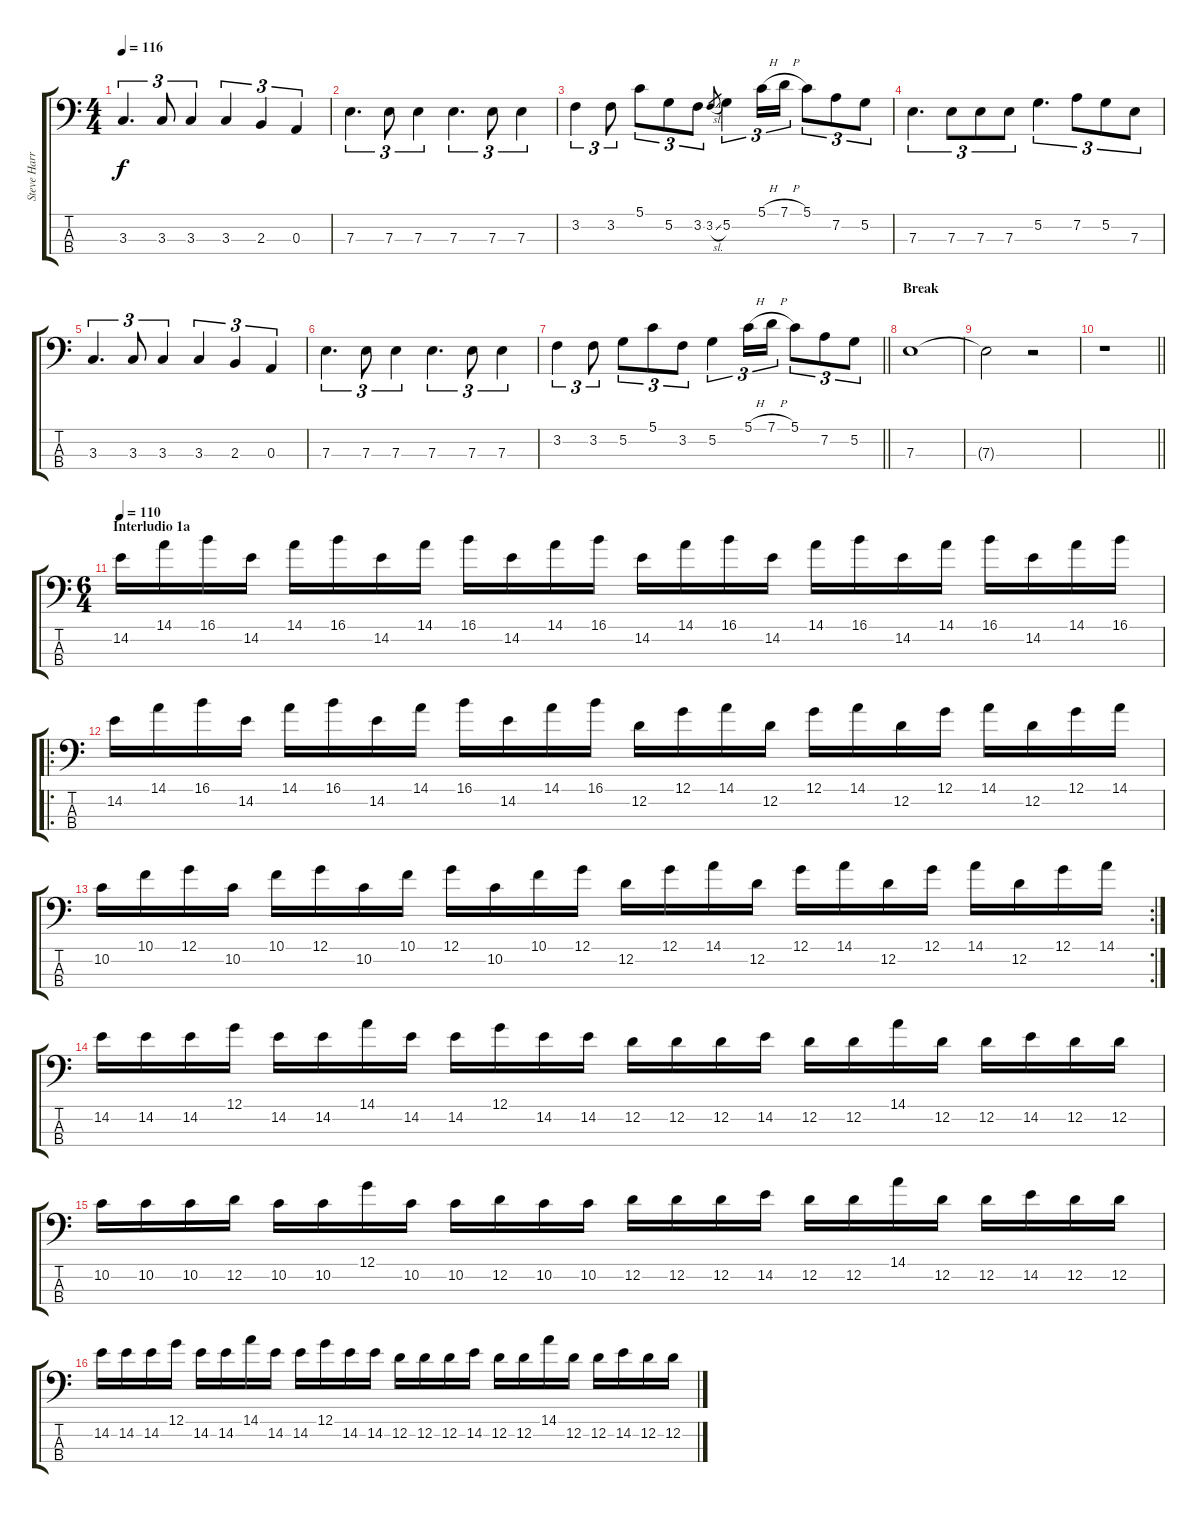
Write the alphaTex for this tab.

\track ("Steve Harris" "Steve Harr") {instrument electricbassfinger}
\staff {score tabs}
\tuning (G2 D2 A1 E1) {hide}
\ts (4 4)
\tempo 116
\clef f4
\ks c
3.3.4{d tu (3 2) dy f} 3.3.8{tu (3 2)} 3.3.4{tu (3 2)} 3.3.4{tu (3 2)} 2.3.4{tu (3 2)} 0.3.4{tu (3 2)} |
7.3.4{d tu (3 2)} 7.3.8{tu (3 2)} 7.3.4{tu (3 2)} 7.3.4{d tu (3 2)} 7.3.8{tu (3 2)} 7.3.4{tu (3 2)} |
3.2.4{tu (3 2)} 3.2.8{tu (3 2)} 5.1.8{tu (3 2)} 5.2.8{tu (3 2)} 3.2.8{tu (3 2)} 3.2{sl}.8{gr} 5.2.4{tu (3 2)} 5.1{h}.16{tu (3 2)} 7.1{h}.16{tu (3 2)} 5.1.8{tu (3 2)} 7.2.8{tu (3 2)} 5.2.8{tu (3 2)} |
7.3.4{d tu (3 2)} 7.3.8{tu (3 2)} 7.3.8{tu (3 2)} 7.3.8{tu (3 2)} 5.2.4{d tu (3 2)} 7.2.8{tu (3 2)} 5.2.8{tu (3 2)} 7.3.8{tu (3 2)} |
3.3.4{d tu (3 2)} 3.3.8{tu (3 2)} 3.3.4{tu (3 2)} 3.3.4{tu (3 2)} 2.3.4{tu (3 2)} 0.3.4{tu (3 2)} |
7.3.4{d tu (3 2)} 7.3.8{tu (3 2)} 7.3.4{tu (3 2)} 7.3.4{d tu (3 2)} 7.3.8{tu (3 2)} 7.3.4{tu (3 2)} |
\barLineRight lightlight
3.2.4{tu (3 2)} 3.2.8{tu (3 2)} 5.2.8{tu (3 2)} 5.1.8{tu (3 2)} 3.2.8{tu (3 2)} 5.2.4{tu (3 2)} 5.1{h}.16{tu (3 2)} 7.1{h}.16{tu (3 2)} 5.1.8{tu (3 2)} 7.2.8{tu (3 2)} 5.2.8{tu (3 2)} |
\section ("" "Break")
7.3.1 |
7.3{t}.2 r.2 |
\barLineRight lightlight
r.1 |
\ts (6 4)
\section ("" "Interludio 1a")
\tempo 110
14.2.16 14.1.16 16.1.16 14.2.16 14.1.16 16.1.16 14.2.16 14.1.16 16.1.16 14.2.16 14.1.16 16.1.16 14.2.16 14.1.16 16.1.16 14.2.16 14.1.16 16.1.16 14.2.16 14.1.16 16.1.16 14.2.16 14.1.16 16.1.16 |
\ro
14.2.16 14.1.16 16.1.16 14.2.16 14.1.16 16.1.16 14.2.16 14.1.16 16.1.16 14.2.16 14.1.16 16.1.16 12.2.16 12.1.16 14.1.16 12.2.16 12.1.16 14.1.16 12.2.16 12.1.16 14.1.16 12.2.16 12.1.16 14.1.16 |
\rc 2
10.2.16 10.1.16 12.1.16 10.2.16 10.1.16 12.1.16 10.2.16 10.1.16 12.1.16 10.2.16 10.1.16 12.1.16 12.2.16 12.1.16 14.1.16 12.2.16 12.1.16 14.1.16 12.2.16 12.1.16 14.1.16 12.2.16 12.1.16 14.1.16 |
14.2.16 14.2.16 14.2.16 12.1.16 14.2.16 14.2.16 14.1.16 14.2.16 14.2.16 12.1.16 14.2.16 14.2.16 12.2.16 12.2.16 12.2.16 14.2.16 12.2.16 12.2.16 14.1.16 12.2.16 12.2.16 14.2.16 12.2.16 12.2.16 |
10.2.16 10.2.16 10.2.16 12.2.16 10.2.16 10.2.16 12.1.16 10.2.16 10.2.16 12.2.16 10.2.16 10.2.16 12.2.16 12.2.16 12.2.16 14.2.16 12.2.16 12.2.16 14.1.16 12.2.16 12.2.16 14.2.16 12.2.16 12.2.16 |
14.2.16 14.2.16 14.2.16 12.1.16 14.2.16 14.2.16 14.1.16 14.2.16 14.2.16 12.1.16 14.2.16 14.2.16 12.2.16 12.2.16 12.2.16 14.2.16 12.2.16 12.2.16 14.1.16 12.2.16 12.2.16 14.2.16 12.2.16 12.2.16
